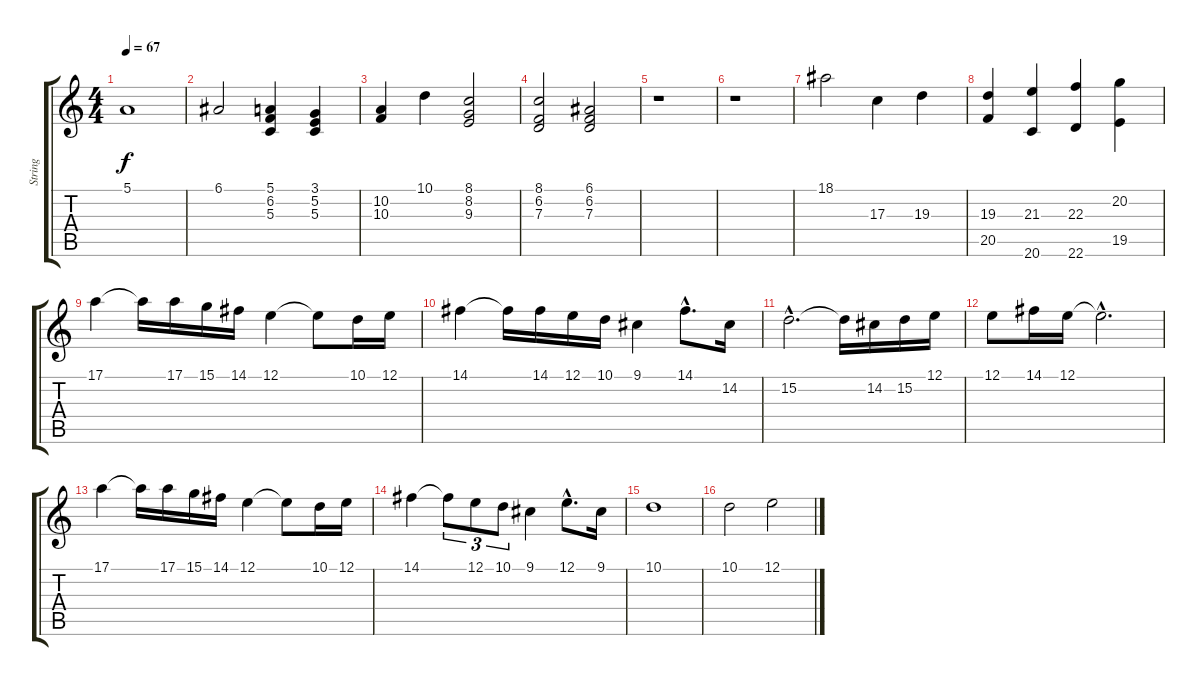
\track ("String" "String") {instrument stringensemble1}
\staff {score tabs}
\tuning (E4 B3 G3 D3 A2 E2) {hide}
\ts (4 4)
\tempo 67
\clef g2
\ks c
5.1.1{dy f} |
6.1.2 (5.1 6.2 5.3).4 (3.1 5.2 5.3).4 |
(10.2 10.3).4 10.1.4 (8.1 8.2 9.3).2 |
(8.1 6.2 7.3).2 (6.1 6.2 7.3).2 |
r.1 |
r.1 |
18.1.2 17.3.4 19.3.4 |
(19.3 20.5).4 (21.3 20.6).4 (22.3 22.6).4 (20.2 19.5).4 |
17.1.4 17.1{t}.16 17.1.16 15.1.16 14.1.16 12.1.4 12.1{t}.8 10.1.16 12.1.16 |
14.1.4 14.1{t}.16 14.1.16 12.1.16 10.1.16 9.1.4 14.1{hac}.8{d} 14.2.16 |
15.2{hac}.2{d} 15.2{t}.16 14.2.16 15.2.16 12.1.16 |
12.1.8 14.1.16 12.1.16 12.1{hac t}.2{d} |
17.1.4 17.1{t}.16 17.1.16 15.1.16 14.1.16 12.1.4 12.1{t}.8 10.1.16 12.1.16 |
14.1.4 14.1{t}.8{tu (3 2)} 12.1.8{tu (3 2)} 10.1.8{tu (3 2)} 9.1.4 12.1{hac}.8{d} 9.1.16 |
10.1.1 |
10.1.2 12.1.2
